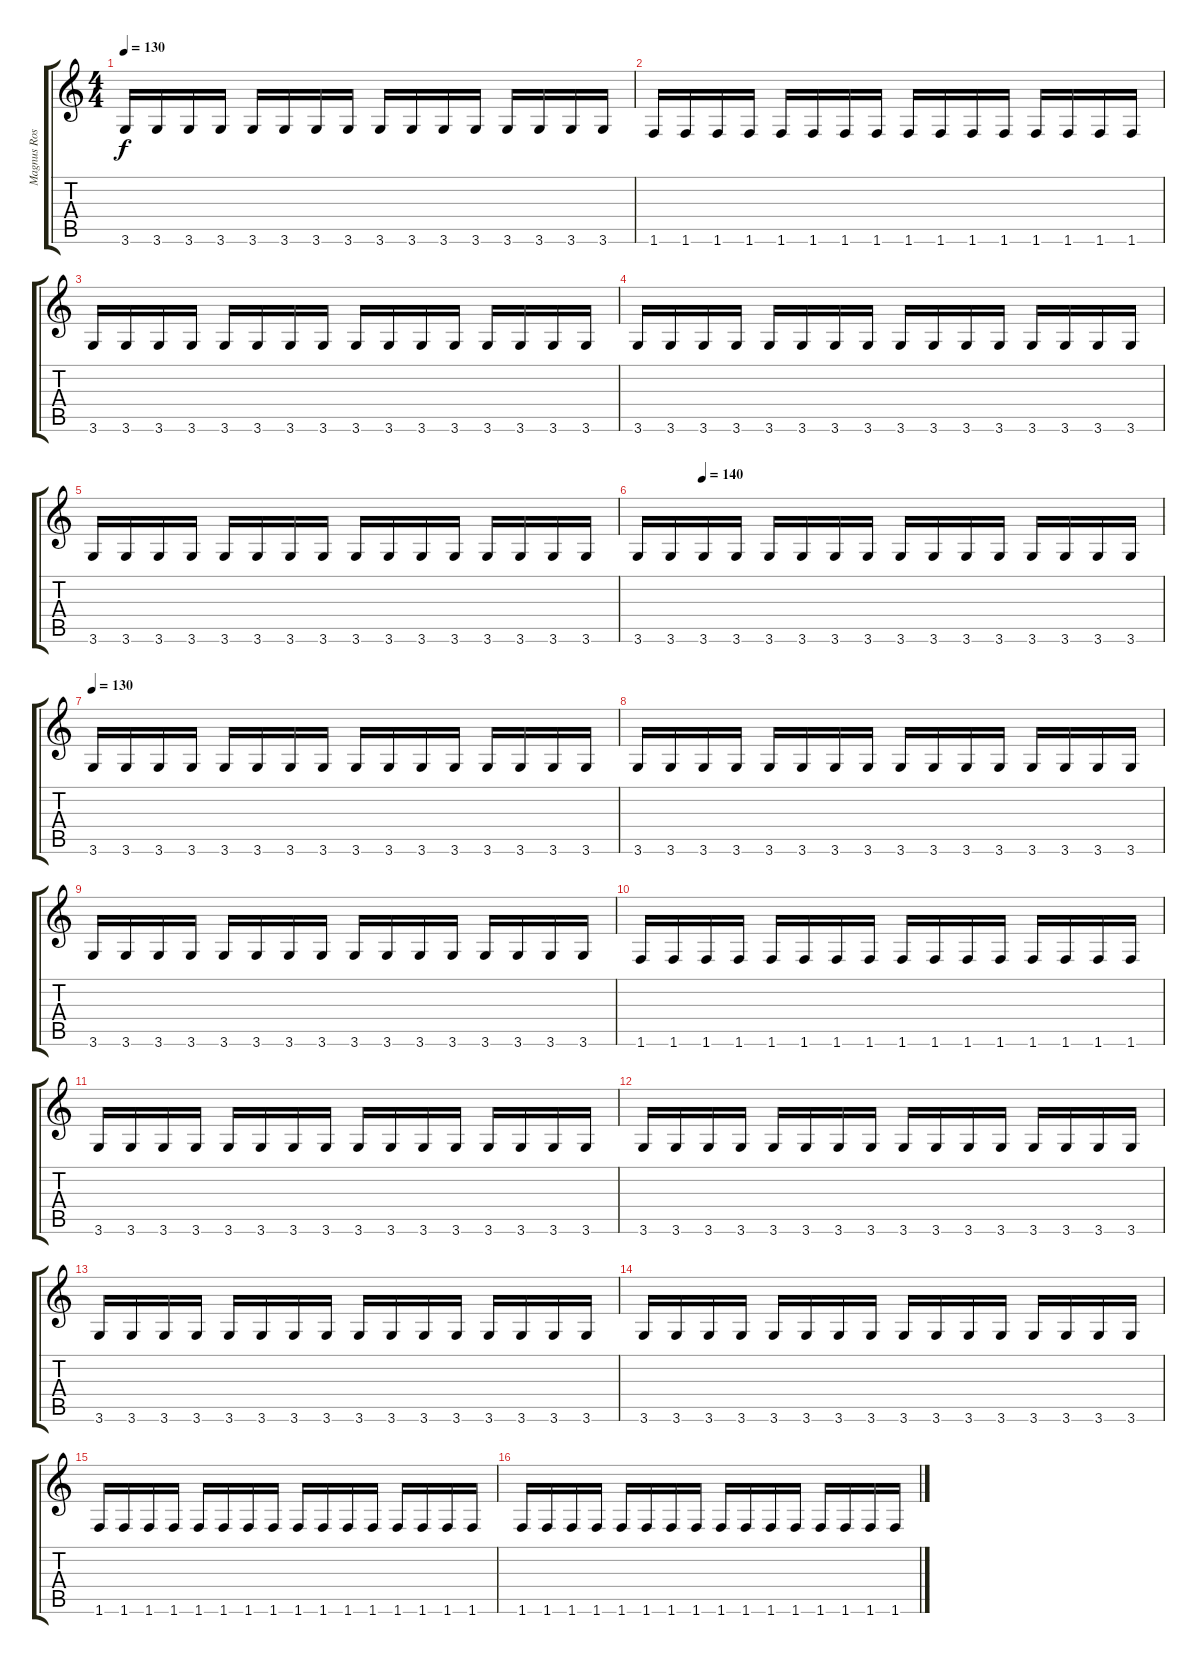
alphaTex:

\track ("Magnus Rosén - Bass" "Magnus Ros") {instrument electricbasspick}
\staff {score tabs}
\tuning (E4 B3 G3 D3 A2 E2) {hide}
\ts (4 4)
\tempo 130
\clef g2
\ks c
3.6.16{dy f} 3.6.16 3.6.16 3.6.16 3.6.16 3.6.16 3.6.16 3.6.16 3.6.16 3.6.16 3.6.16 3.6.16 3.6.16 3.6.16 3.6.16 3.6.16 |
1.6.16 1.6.16 1.6.16 1.6.16 1.6.16 1.6.16 1.6.16 1.6.16 1.6.16 1.6.16 1.6.16 1.6.16 1.6.16 1.6.16 1.6.16 1.6.16 |
3.6.16 3.6.16 3.6.16 3.6.16 3.6.16 3.6.16 3.6.16 3.6.16 3.6.16 3.6.16 3.6.16 3.6.16 3.6.16 3.6.16 3.6.16 3.6.16 |
3.6.16 3.6.16 3.6.16 3.6.16 3.6.16 3.6.16 3.6.16 3.6.16 3.6.16 3.6.16 3.6.16 3.6.16 3.6.16 3.6.16 3.6.16 3.6.16 |
3.6.16 3.6.16 3.6.16 3.6.16 3.6.16 3.6.16 3.6.16 3.6.16 3.6.16 3.6.16 3.6.16 3.6.16 3.6.16 3.6.16 3.6.16 3.6.16 |
\tempo (140 0.125)
3.6.16 3.6.16 3.6.16 3.6.16 3.6.16 3.6.16 3.6.16 3.6.16 3.6.16 3.6.16 3.6.16 3.6.16 3.6.16 3.6.16 3.6.16 3.6.16 |
\tempo 130
3.6.16 3.6.16 3.6.16 3.6.16 3.6.16 3.6.16 3.6.16 3.6.16 3.6.16 3.6.16 3.6.16 3.6.16 3.6.16 3.6.16 3.6.16 3.6.16 |
3.6.16 3.6.16 3.6.16 3.6.16 3.6.16 3.6.16 3.6.16 3.6.16 3.6.16 3.6.16 3.6.16 3.6.16 3.6.16 3.6.16 3.6.16 3.6.16 |
3.6.16 3.6.16 3.6.16 3.6.16 3.6.16 3.6.16 3.6.16 3.6.16 3.6.16 3.6.16 3.6.16 3.6.16 3.6.16 3.6.16 3.6.16 3.6.16 |
1.6.16 1.6.16 1.6.16 1.6.16 1.6.16 1.6.16 1.6.16 1.6.16 1.6.16 1.6.16 1.6.16 1.6.16 1.6.16 1.6.16 1.6.16 1.6.16 |
3.6.16 3.6.16 3.6.16 3.6.16 3.6.16 3.6.16 3.6.16 3.6.16 3.6.16 3.6.16 3.6.16 3.6.16 3.6.16 3.6.16 3.6.16 3.6.16 |
3.6.16 3.6.16 3.6.16 3.6.16 3.6.16 3.6.16 3.6.16 3.6.16 3.6.16 3.6.16 3.6.16 3.6.16 3.6.16 3.6.16 3.6.16 3.6.16 |
3.6.16 3.6.16 3.6.16 3.6.16 3.6.16 3.6.16 3.6.16 3.6.16 3.6.16 3.6.16 3.6.16 3.6.16 3.6.16 3.6.16 3.6.16 3.6.16 |
3.6.16 3.6.16 3.6.16 3.6.16 3.6.16 3.6.16 3.6.16 3.6.16 3.6.16 3.6.16 3.6.16 3.6.16 3.6.16 3.6.16 3.6.16 3.6.16 |
1.6.16 1.6.16 1.6.16 1.6.16 1.6.16 1.6.16 1.6.16 1.6.16 1.6.16 1.6.16 1.6.16 1.6.16 1.6.16 1.6.16 1.6.16 1.6.16 |
1.6.16 1.6.16 1.6.16 1.6.16 1.6.16 1.6.16 1.6.16 1.6.16 1.6.16 1.6.16 1.6.16 1.6.16 1.6.16 1.6.16 1.6.16 1.6.16
